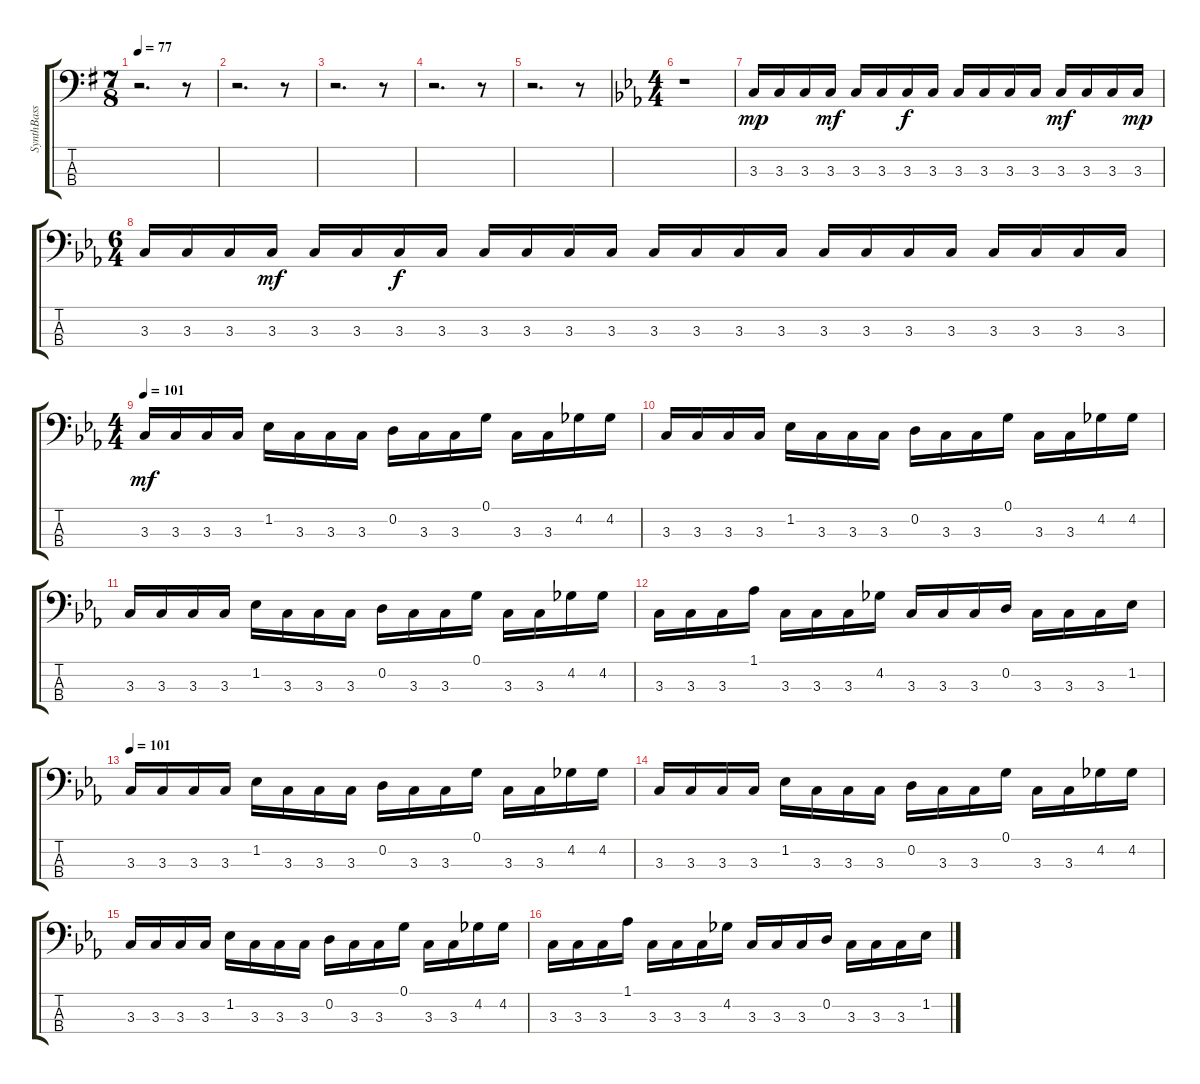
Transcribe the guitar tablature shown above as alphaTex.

\track ("SynthBass" "SynthBass") {instrument synthbass1}
\staff {score tabs}
\tuning (G2 D2 A1 E1) {hide}
\ts (7 8)
\tempo 77
\clef f4
\ks g
r.2{d dy mp} r.8 |
r.2{d} r.8 |
r.2{d} r.8 |
r.2{d} r.8 |
r.2{d} r.8 |
\ts (4 4)
\ks cminor
r.1 |
3.3.16 3.3.16 3.3.16 3.3.16{dy mf} 3.3.16 3.3.16 3.3.16{dy f} 3.3.16 3.3.16 3.3.16 3.3.16 3.3.16 3.3.16{dy mf} 3.3.16 3.3.16 3.3.16{dy mp} |
\ts (6 4)
3.3.16 3.3.16 3.3.16 3.3.16{dy mf} 3.3.16 3.3.16 3.3.16{dy f} 3.3.16 3.3.16 3.3.16 3.3.16 3.3.16 3.3.16 3.3.16 3.3.16 3.3.16 3.3.16 3.3.16 3.3.16 3.3.16 3.3.16 3.3.16 3.3.16 3.3.16 |
\ts (4 4)
\tempo 106
\tempo 101
3.3.16{dy mf} 3.3.16 3.3.16 3.3.16 1.2.16 3.3.16 3.3.16 3.3.16 0.2.16 3.3.16 3.3.16 0.1.16 3.3.16 3.3.16 4.2.16 4.2.16 |
3.3.16 3.3.16 3.3.16 3.3.16 1.2.16 3.3.16 3.3.16 3.3.16 0.2.16 3.3.16 3.3.16 0.1.16 3.3.16 3.3.16 4.2.16 4.2.16 |
3.3.16 3.3.16 3.3.16 3.3.16 1.2.16 3.3.16 3.3.16 3.3.16 0.2.16 3.3.16 3.3.16 0.1.16 3.3.16 3.3.16 4.2.16 4.2.16 |
3.3.16 3.3.16 3.3.16 1.1.16 3.3.16 3.3.16 3.3.16 4.2.16 3.3.16 3.3.16 3.3.16 0.2.16 3.3.16 3.3.16 3.3.16 1.2.16 |
\tempo 106
\tempo 101
3.3.16 3.3.16 3.3.16 3.3.16 1.2.16 3.3.16 3.3.16 3.3.16 0.2.16 3.3.16 3.3.16 0.1.16 3.3.16 3.3.16 4.2.16 4.2.16 |
3.3.16 3.3.16 3.3.16 3.3.16 1.2.16 3.3.16 3.3.16 3.3.16 0.2.16 3.3.16 3.3.16 0.1.16 3.3.16 3.3.16 4.2.16 4.2.16 |
3.3.16 3.3.16 3.3.16 3.3.16 1.2.16 3.3.16 3.3.16 3.3.16 0.2.16 3.3.16 3.3.16 0.1.16 3.3.16 3.3.16 4.2.16 4.2.16 |
3.3.16 3.3.16 3.3.16 1.1.16 3.3.16 3.3.16 3.3.16 4.2.16 3.3.16 3.3.16 3.3.16 0.2.16 3.3.16 3.3.16 3.3.16 1.2.16
